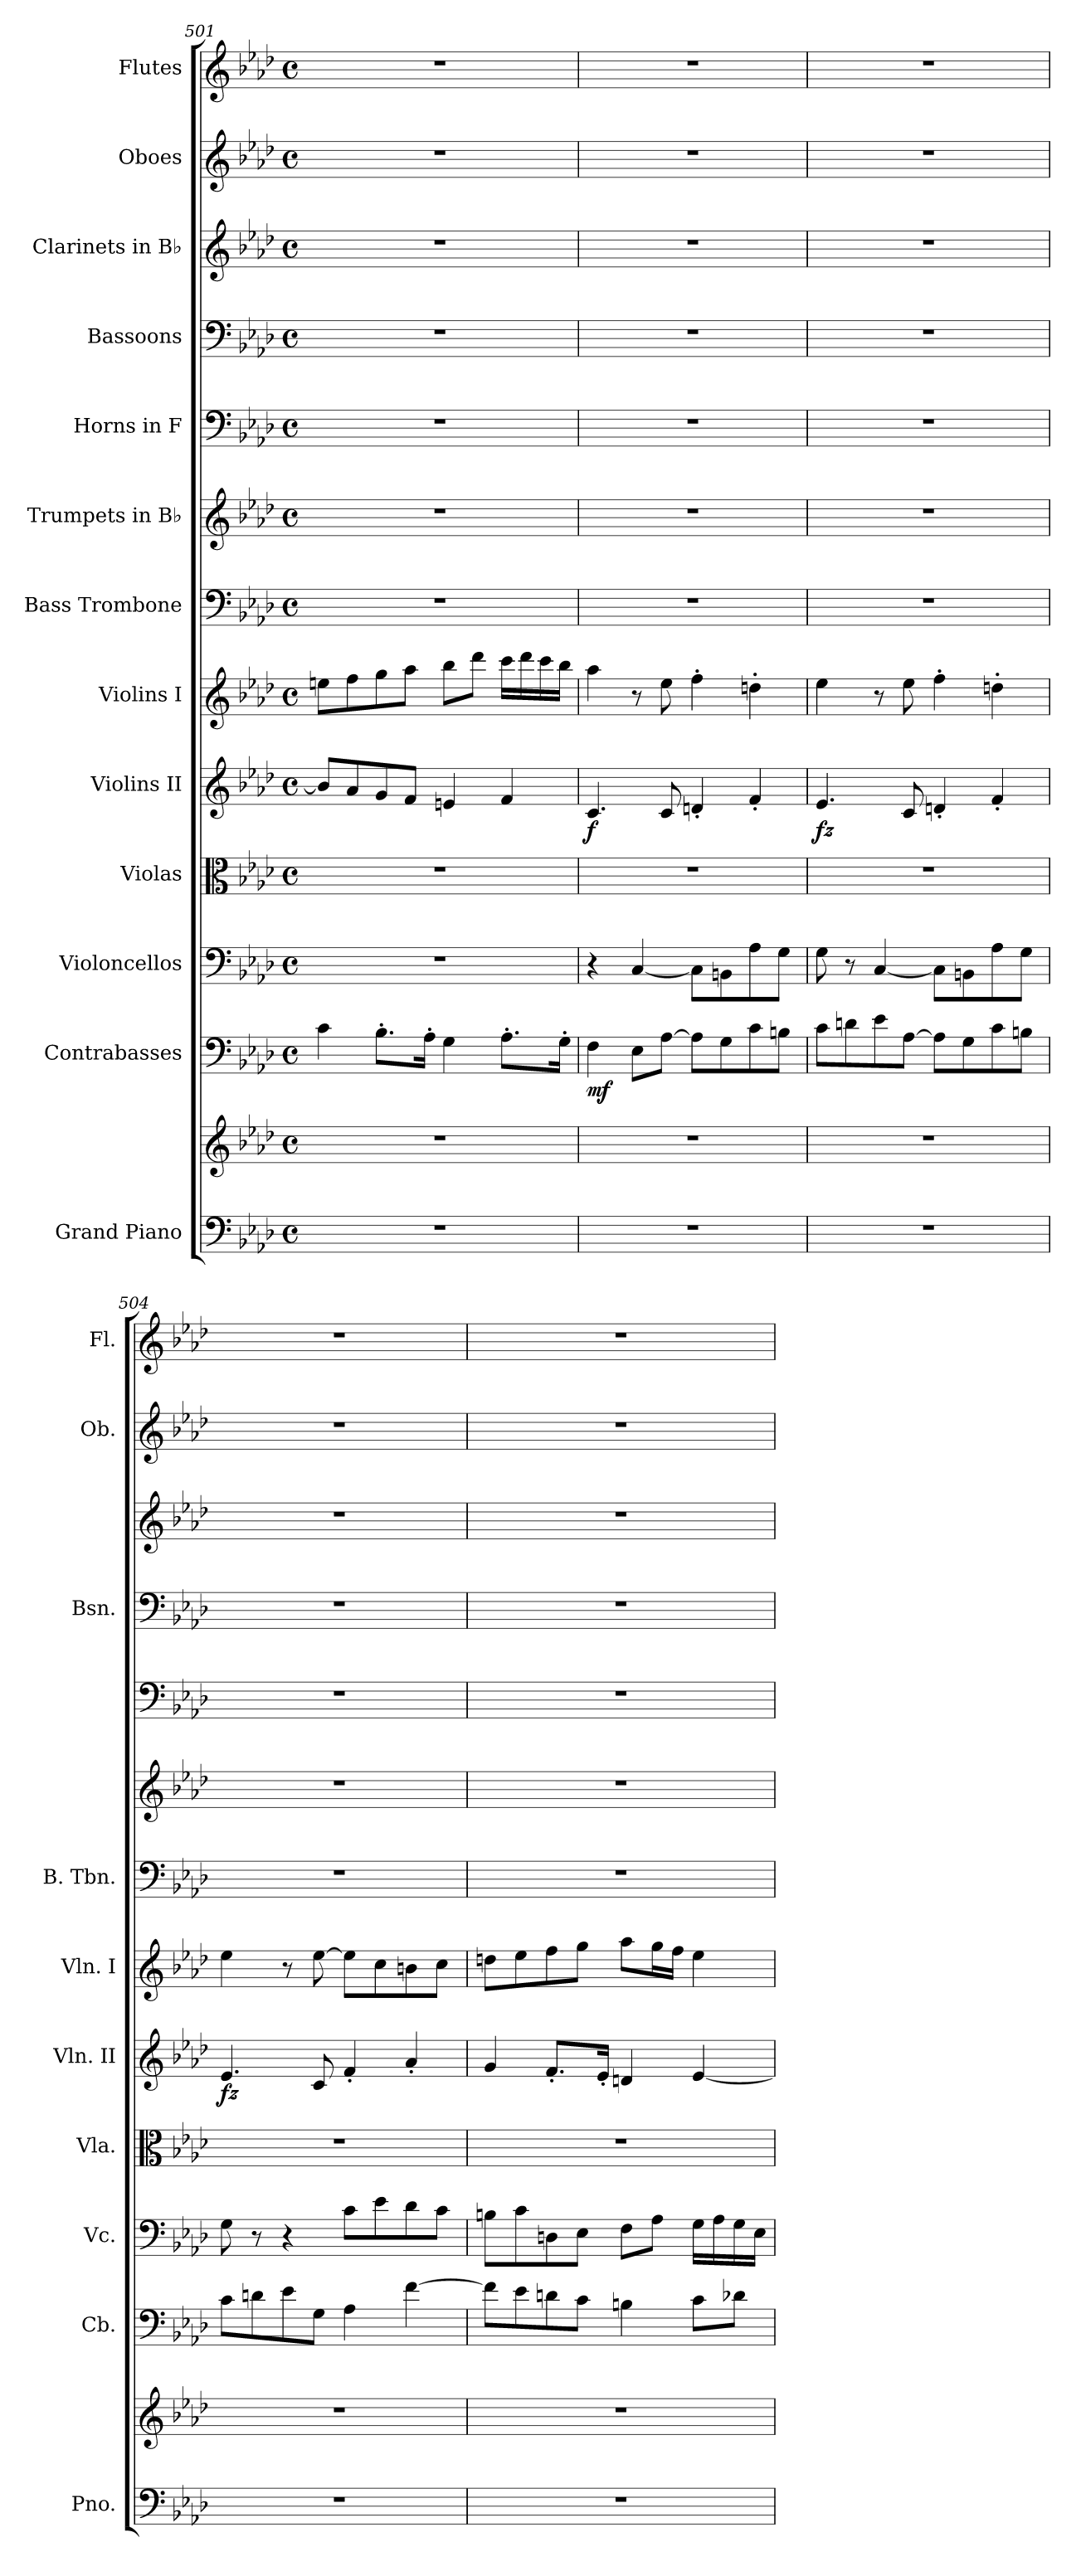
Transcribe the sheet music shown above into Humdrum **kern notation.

**kern	**kern	**kern	**dynam	**kern	**kern	**kern	**dynam	**kern	**kern	**kern	**kern	**kern	**kern	**kern	**kern
*part13	*part13	*part12	*part12	*part11	*part10	*part9	*part9	*part8	*part7	*part6	*part5	*part4	*part3	*part2	*part1
*staff14	*staff13	*staff12	*staff12	*staff11	*staff10	*staff9	*staff9	*staff8	*staff7	*staff6	*staff5	*staff4	*staff3	*staff2	*staff1
*I"Grand Piano	*	*I"Contrabasses	*	*I"Violoncellos	*I"Violas	*I"Violins II	*	*I"Violins I	*I"Bass Trombone	*I"Trumpets in B♭	*I"Horns in F	*I"Bassoons	*I"Clarinets in B♭	*I"Oboes	*I"Flutes
*I'Pno.	*	*I'Cb.	*	*I'Vc.	*I'Vla.	*I'Vln. II	*	*I'Vln. I	*I'B. Tbn.	*	*	*I'Bsn.	*	*I'Ob.	*I'Fl.
*clefF4	*clefG2	*clefF4	*	*clefF4	*clefC3	*clefG2	*	*clefG2	*clefF4	*clefG2	*clefF4	*clefF4	*clefG2	*clefG2	*clefG2
*	*	*ITrd7c12	*	*	*	*	*	*	*	*ITrd1c2	*ITrd4c7	*	*ITrd1c2	*	*
*k[b-e-a-d-]	*k[b-e-a-d-]	*k[b-e-a-d-]	*	*k[b-e-a-d-]	*k[b-e-a-d-]	*k[b-e-a-d-]	*	*k[b-e-a-d-]	*k[b-e-a-d-]	*k[b-e-a-d-g-c-]	*k[b-e-a-d-g-]	*k[b-e-a-d-]	*k[b-e-a-d-g-c-]	*k[b-e-a-d-]	*k[b-e-a-d-]
*M4/4	*M4/4	*M4/4	*	*M4/4	*M4/4	*M4/4	*	*M4/4	*M4/4	*M4/4	*M4/4	*M4/4	*M4/4	*M4/4	*M4/4
*met(c)	*met(c)	*met(c)	*	*met(c)	*met(c)	*met(c)	*	*met(c)	*met(c)	*met(c)	*met(c)	*met(c)	*met(c)	*met(c)	*met(c)
=501	=501	=501	=501	=501	=501	=501	=501	=501	=501	=501	=501	=501	=501	=501	=501
1r	1r	4C\	.	1r	1r	8b-/L]	.	8een\L	1r	1r	1r	1r	1r	1r	1r
.	.	.	.	.	.	8a-/	.	8ff\	.	.	.	.	.	.	.
.	.	8.BB-'\L	.	.	.	8g/	.	8gg\	.	.	.	.	.	.	.
.	.	.	.	.	.	8f/J	.	8aa-\J	.	.	.	.	.	.	.
.	.	16AA-'\Jk	.	.	.	.	.	.	.	.	.	.	.	.	.
.	.	4GG\	.	.	.	4en/	.	8bb-\L	.	.	.	.	.	.	.
.	.	.	.	.	.	.	.	8ddd-\J	.	.	.	.	.	.	.
.	.	8.AA-'\L	.	.	.	4f/	.	16ccc\LL	.	.	.	.	.	.	.
.	.	.	.	.	.	.	.	16ddd-\	.	.	.	.	.	.	.
.	.	.	.	.	.	.	.	16ccc\	.	.	.	.	.	.	.
.	.	16GG'\Jk	.	.	.	.	.	16bb-\JJ	.	.	.	.	.	.	.
=502	=502	=502	=502	=502	=502	=502	=502	=502	=502	=502	=502	=502	=502	=502	=502
!	!	!	!LO:DY:b	!	!	!	!LO:DY:b	!	!	!	!	!	!	!	!
1r	1r	4FF\	mf	4r	1r	4.c/	f	4aa-\	1r	1r	1r	1r	1r	1r	1r
.	.	8EE-\L	.	[4C/	.	.	.	8r	.	.	.	.	.	.	.
.	.	[8AA-\J	.	.	.	8c/	.	8ee-\	.	.	.	.	.	.	.
.	.	8AA-\L]	.	8C\L]	.	4dn'/	.	4ff'\	.	.	.	.	.	.	.
.	.	8GG\	.	8BBn\	.	.	.	.	.	.	.	.	.	.	.
.	.	8C\	.	8A-\	.	4f'/	.	4ddn'\	.	.	.	.	.	.	.
.	.	8BBn\J	.	8G\J	.	.	.	.	.	.	.	.	.	.	.
=503	=503	=503	=503	=503	=503	=503	=503	=503	=503	=503	=503	=503	=503	=503	=503
!	!	!	!	!	!	!	!LO:DY:b	!	!	!	!	!	!	!	!
1r	1r	8C\L	.	8G\	1r	4.e-/	fz	4ee-\	1r	1r	1r	1r	1r	1r	1r
.	.	8Dn\	.	8r	.	.	.	.	.	.	.	.	.	.	.
.	.	8E-\	.	[4C/	.	.	.	8r	.	.	.	.	.	.	.
.	.	[8AA-\J	.	.	.	8c/	.	8ee-\	.	.	.	.	.	.	.
.	.	8AA-\L]	.	8C\L]	.	4dn'/	.	4ff'\	.	.	.	.	.	.	.
.	.	8GG\	.	8BBn\	.	.	.	.	.	.	.	.	.	.	.
.	.	8C\	.	8A-\	.	4f'/	.	4ddn'\	.	.	.	.	.	.	.
.	.	8BBn\J	.	8G\J	.	.	.	.	.	.	.	.	.	.	.
=504	=504	=504	=504	=504	=504	=504	=504	=504	=504	=504	=504	=504	=504	=504	=504
!	!	!	!	!	!	!	!LO:DY:b	!	!	!	!	!	!	!	!
1r	1r	8C\L	.	8G\	1r	4.e-/	fz	4ee-\	1r	1r	1r	1r	1r	1r	1r
.	.	8Dn\	.	8r	.	.	.	.	.	.	.	.	.	.	.
.	.	8E-\	.	4r	.	.	.	8r	.	.	.	.	.	.	.
.	.	8GG\J	.	.	.	8c/	.	[8ee-\	.	.	.	.	.	.	.
.	.	4AA-\	.	8c\L	.	4f'/	.	8ee-\L]	.	.	.	.	.	.	.
.	.	.	.	8e-\	.	.	.	8cc\	.	.	.	.	.	.	.
.	.	[4F\	.	8d-\	.	4a-'/	.	8bn\	.	.	.	.	.	.	.
.	.	.	.	8c\J	.	.	.	8cc\J	.	.	.	.	.	.	.
!!LO:PB:g=z
=505	=505	=505	=505	=505	=505	=505	=505	=505	=505	=505	=505	=505	=505	=505	=505
1r	1r	8F\L]	.	8Bn\L	1r	4g/	.	8ddn\L	1r	1r	1r	1r	1r	1r	1r
.	.	8E-\	.	8c\	.	.	.	8ee-\	.	.	.	.	.	.	.
.	.	8Dn\	.	8Dn\	.	8.f'/L	.	8ff\	.	.	.	.	.	.	.
.	.	8C\J	.	8E-\J	.	.	.	8gg\J	.	.	.	.	.	.	.
.	.	.	.	.	.	16e-'/Jk	.	.	.	.	.	.	.	.	.
.	.	4BBn\	.	8F\L	.	4dn/	.	8aa-\L	.	.	.	.	.	.	.
.	.	.	.	8A-\J	.	.	.	16gg\L	.	.	.	.	.	.	.
.	.	.	.	.	.	.	.	16ff\JJ	.	.	.	.	.	.	.
.	.	8C\L	.	16G\LL	.	[4e-/	.	4ee-\	.	.	.	.	.	.	.
.	.	.	.	16A-\	.	.	.	.	.	.	.	.	.	.	.
.	.	8D-X\J	.	16G\	.	.	.	.	.	.	.	.	.	.	.
.	.	.	.	16E-\JJ	.	.	.	.	.	.	.	.	.	.	.
=	=	=	=	=	=	=	=	=	=	=	=	=	=	=	=
*-	*-	*-	*-	*-	*-	*-	*-	*-	*-	*-	*-	*-	*-	*-	*-
